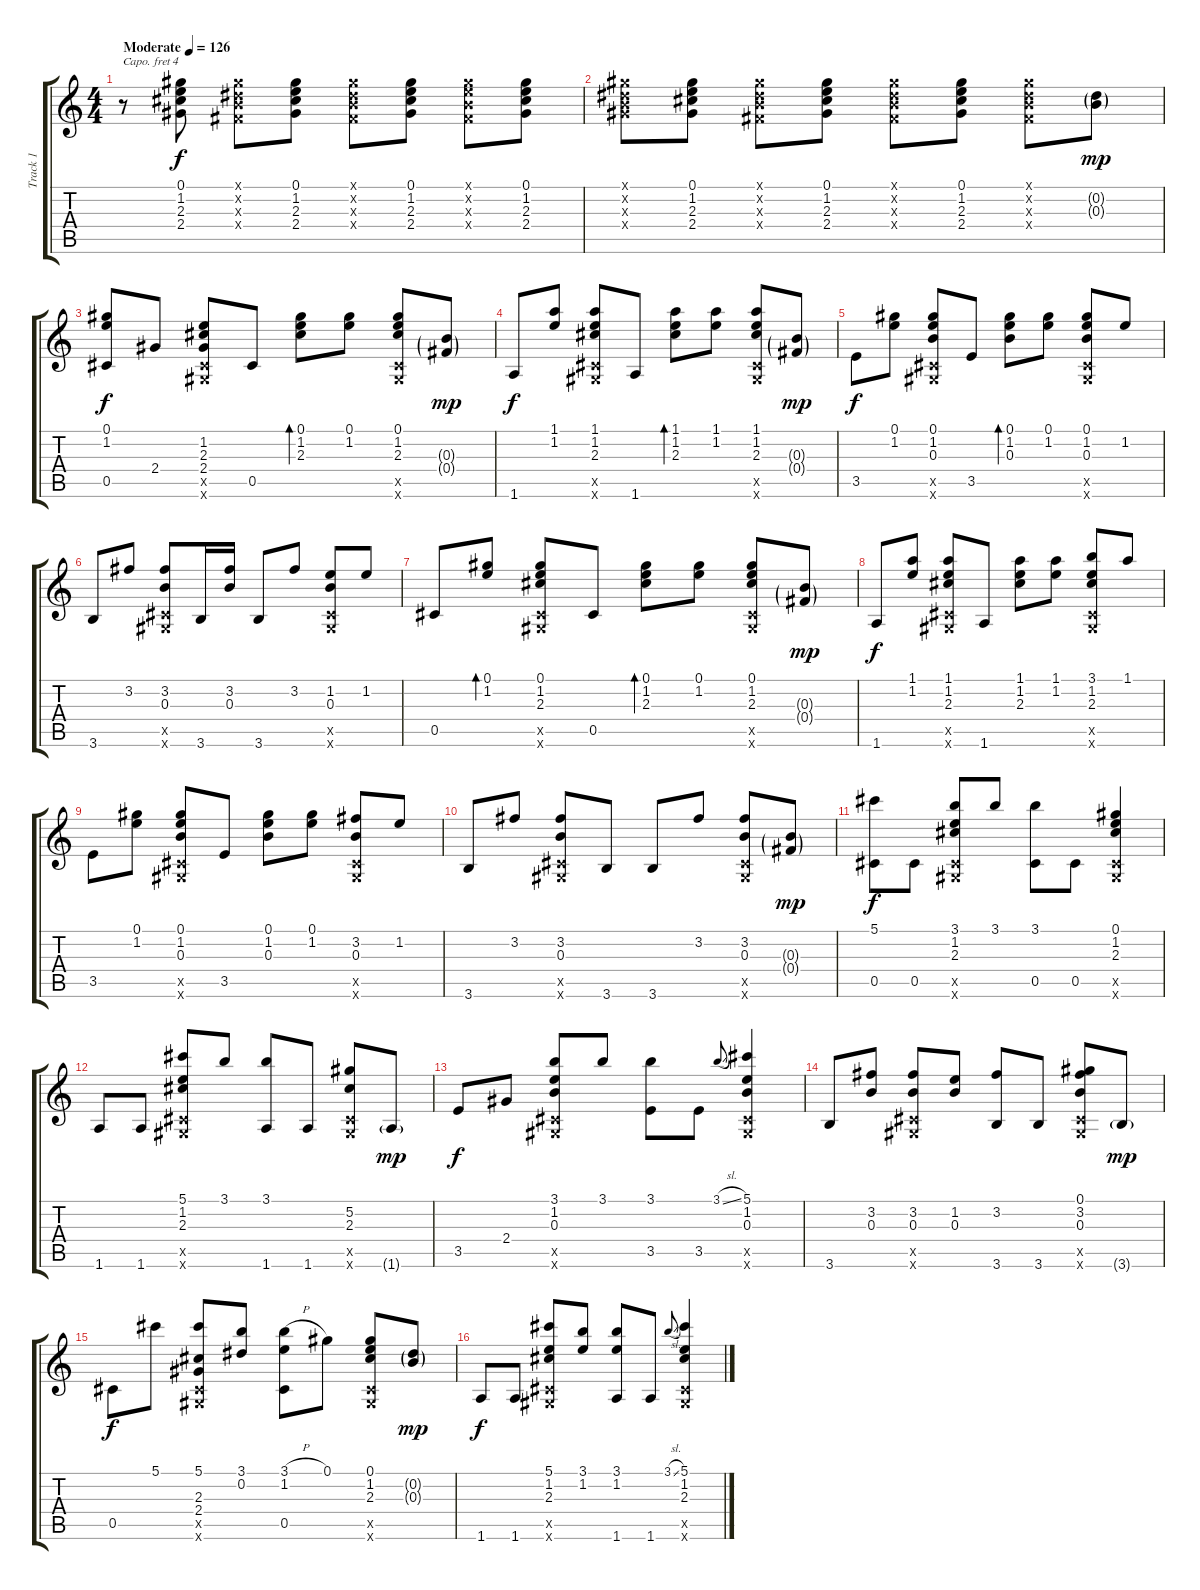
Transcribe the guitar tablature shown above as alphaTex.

\track ("Track 1" "Track 1") {instrument acousticguitarsteel}
\staff {score tabs}
\capo 4
\tuning (E4 B3 G3 D3 A2 E2) {hide}
\ts (4 4)
\tempo (126 "Moderate")
\clef g2
\ks c
r.8{dy f instrument acousticguitarsteel} (0.1 1.2 2.3 2.4).8 (0.1{x} 0.2{x} 0.3{x} 0.4{x}).8 (0.1 1.2 2.3 2.4).8 (0.1{x} 0.2{x} 0.3{x} 0.4{x}).8 (0.1 1.2 2.3 2.4).8 (0.1{x} 1.2{x} 0.3{x} 0.4{x}).8 (0.1 1.2 2.3 2.4).8 |
(0.1{x} 0.2{x} 0.3{x} 2.4{x}).8 (0.1 1.2 2.3 2.4).8 (0.1{x} 0.2{x} 0.3{x} 0.4{x}).8 (0.1 1.2 2.3 2.4).8 (0.1{x} 0.2{x} 0.3{x} 0.4{x}).8 (0.1 1.2 2.3 2.4).8 (0.1{x} 0.2{x} 0.3{x} 0.4{x}).8 (0.2{g} 0.3{g}).8{dy mp} |
(0.1 1.2 0.5).8{dy f} 2.4.8 (1.2 2.3 2.4 0.5{x} 0.6{x}).8 0.5.8 (0.1 1.2 2.3).8{bd 120} (0.1 1.2).8 (0.1 1.2 2.3 0.5{x} 0.6{x}).8 (0.3{g} 0.4{g}).8{dy mp} |
1.6.8{dy f} (1.1 1.2).8 (1.1 1.2 2.3 0.5{x} 0.6{x}).8 1.6.8 (1.1 1.2 2.3).8{bd 120} (1.1 1.2).8 (1.1 1.2 2.3 0.5{x} 0.6{x}).8 (0.3{g} 0.4{g}).8{dy mp} |
3.5.8{dy f} (0.1 1.2).8 (0.1 1.2 0.3 0.5{x} 0.6{x}).8 3.5.8 (0.1 1.2 0.3).8{bd 120} (0.1 1.2).8 (0.1 1.2 0.3 0.5{x} 0.6{x}).8 1.2.8 |
3.6.8 3.2.8 (3.2 0.3 0.5{x} 0.6{x}).8 3.6.16 (3.2 0.3).16 3.6.8 3.2.8 (1.2 0.3 0.5{x} 0.6{x}).8 1.2.8 |
0.5.8 (0.1 1.2).8{bd 120} (0.1 1.2 2.3 0.5{x} 0.6{x}).8 0.5.8 (0.1 1.2 2.3).8{bd 120} (0.1 1.2).8 (0.1 1.2 2.3 0.5{x} 0.6{x}).8 (0.3{g} 0.4{g}).8{dy mp} |
1.6.8{dy f} (1.1 1.2).8 (1.1 1.2 2.3 0.5{x} 0.6{x}).8 1.6.8 (1.1 1.2 2.3).8 (1.1 1.2).8 (3.1 1.2 2.3 0.5{x} 0.6{x}).8 1.1.8 |
3.5.8 (0.1 1.2).8 (0.1 1.2 0.3 0.5{x} 0.6{x}).8 3.5.8 (0.1 1.2 0.3).8 (0.1 1.2).8 (3.2 0.3 0.5{x} 0.6{x}).8 1.2.8 |
3.6.8 3.2.8 (3.2 0.3 0.5{x} 0.6{x}).8 3.6.8 3.6.8 3.2.8 (3.2 0.3 0.5{x} 0.6{x}).8 (0.3{g} 0.4{g}).8{dy mp} |
(5.1 0.5).8{dy f} 0.5.8 (3.1 1.2 2.3 0.5{x} 0.6{x}).8 3.1.8 (3.1 0.5).8 0.5.8 (0.1 1.2 2.3 0.5{x} 0.6{x}).4 |
1.6.8 1.6.8 (5.1 1.2 2.3 0.5{x} 0.6{x}).8 3.1.8 (3.1 1.6).8 1.6.8 (5.2 2.3 0.5{x} 0.6{x}).8 1.6{g}.8{dy mp} |
3.5.8{dy f} 2.4.8 (3.1 1.2 0.3 0.5{x} 0.6{x}).8 3.1.8 (3.1 3.5).8 3.5.8 3.1{sl}.8{gr onbeat} (5.1 1.2 0.3 0.5{x} 0.6{x}).4 |
3.6.8 (3.2 0.3).8 (3.2 0.3 0.5{x} 0.6{x}).8 (1.2 0.3).8 (3.2 3.6).8 3.6.8 (0.1 3.2 0.3 0.5{x} 0.6{x}).8 3.6{g}.8{dy mp} |
0.5.8{dy f} 5.1.8 (5.1 2.3 2.4 0.5{x} 0.6{x}).8 (3.1 0.2).8 (3.1{h} 1.2 0.5).8 0.1.8 (0.1 1.2 2.3 0.5{x} 0.6{x}).8 (0.2{g} 0.3{g}).8{dy mp} |
1.6.8{dy f} 1.6.8 (5.1 1.2 2.3 0.5{x} 0.6{x}).8 (3.1 1.2).8 (3.1 1.2 1.6).8 1.6.8 3.1{sl}.8{gr onbeat} (5.1 1.2 2.3 0.5{x} 0.6{x}).4
